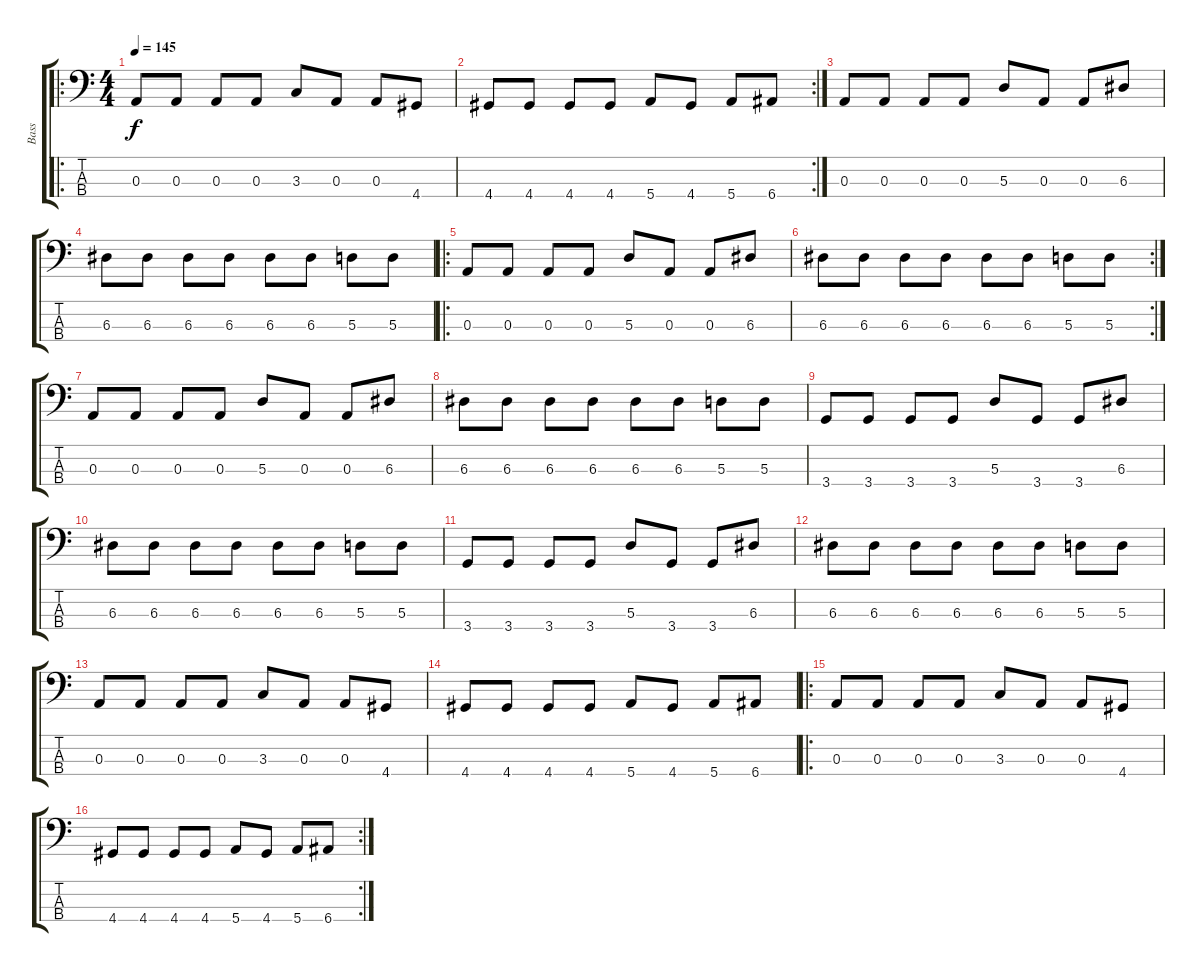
\track ("Bass" "Bass") {instrument electricbassfinger}
\staff {score tabs}
\tuning (G2 D2 A1 E1) {hide}
\ro
\ts (4 4)
\tempo 145
\clef f4
\ks c
0.3.8{dy f} 0.3.8 0.3.8 0.3.8 3.3.8 0.3.8 0.3.8 4.4.8 |
\rc 2
4.4.8 4.4.8 4.4.8 4.4.8 5.4.8 4.4.8 5.4.8 6.4.8 |
0.3.8 0.3.8 0.3.8 0.3.8 5.3.8 0.3.8 0.3.8 6.3.8 |
6.3.8 6.3.8 6.3.8 6.3.8 6.3.8 6.3.8 5.3.8 5.3.8 |
\ro
0.3.8 0.3.8 0.3.8 0.3.8 5.3.8 0.3.8 0.3.8 6.3.8 |
\rc 2
6.3.8 6.3.8 6.3.8 6.3.8 6.3.8 6.3.8 5.3.8 5.3.8 |
0.3.8 0.3.8 0.3.8 0.3.8 5.3.8 0.3.8 0.3.8 6.3.8 |
6.3.8 6.3.8 6.3.8 6.3.8 6.3.8 6.3.8 5.3.8 5.3.8 |
3.4.8 3.4.8 3.4.8 3.4.8 5.3.8 3.4.8 3.4.8 6.3.8 |
6.3.8 6.3.8 6.3.8 6.3.8 6.3.8 6.3.8 5.3.8 5.3.8 |
3.4.8 3.4.8 3.4.8 3.4.8 5.3.8 3.4.8 3.4.8 6.3.8 |
6.3.8 6.3.8 6.3.8 6.3.8 6.3.8 6.3.8 5.3.8 5.3.8 |
0.3.8 0.3.8 0.3.8 0.3.8 3.3.8 0.3.8 0.3.8 4.4.8 |
4.4.8 4.4.8 4.4.8 4.4.8 5.4.8 4.4.8 5.4.8 6.4.8 |
\ro
0.3.8 0.3.8 0.3.8 0.3.8 3.3.8 0.3.8 0.3.8 4.4.8 |
\rc 2
4.4.8 4.4.8 4.4.8 4.4.8 5.4.8 4.4.8 5.4.8 6.4.8
